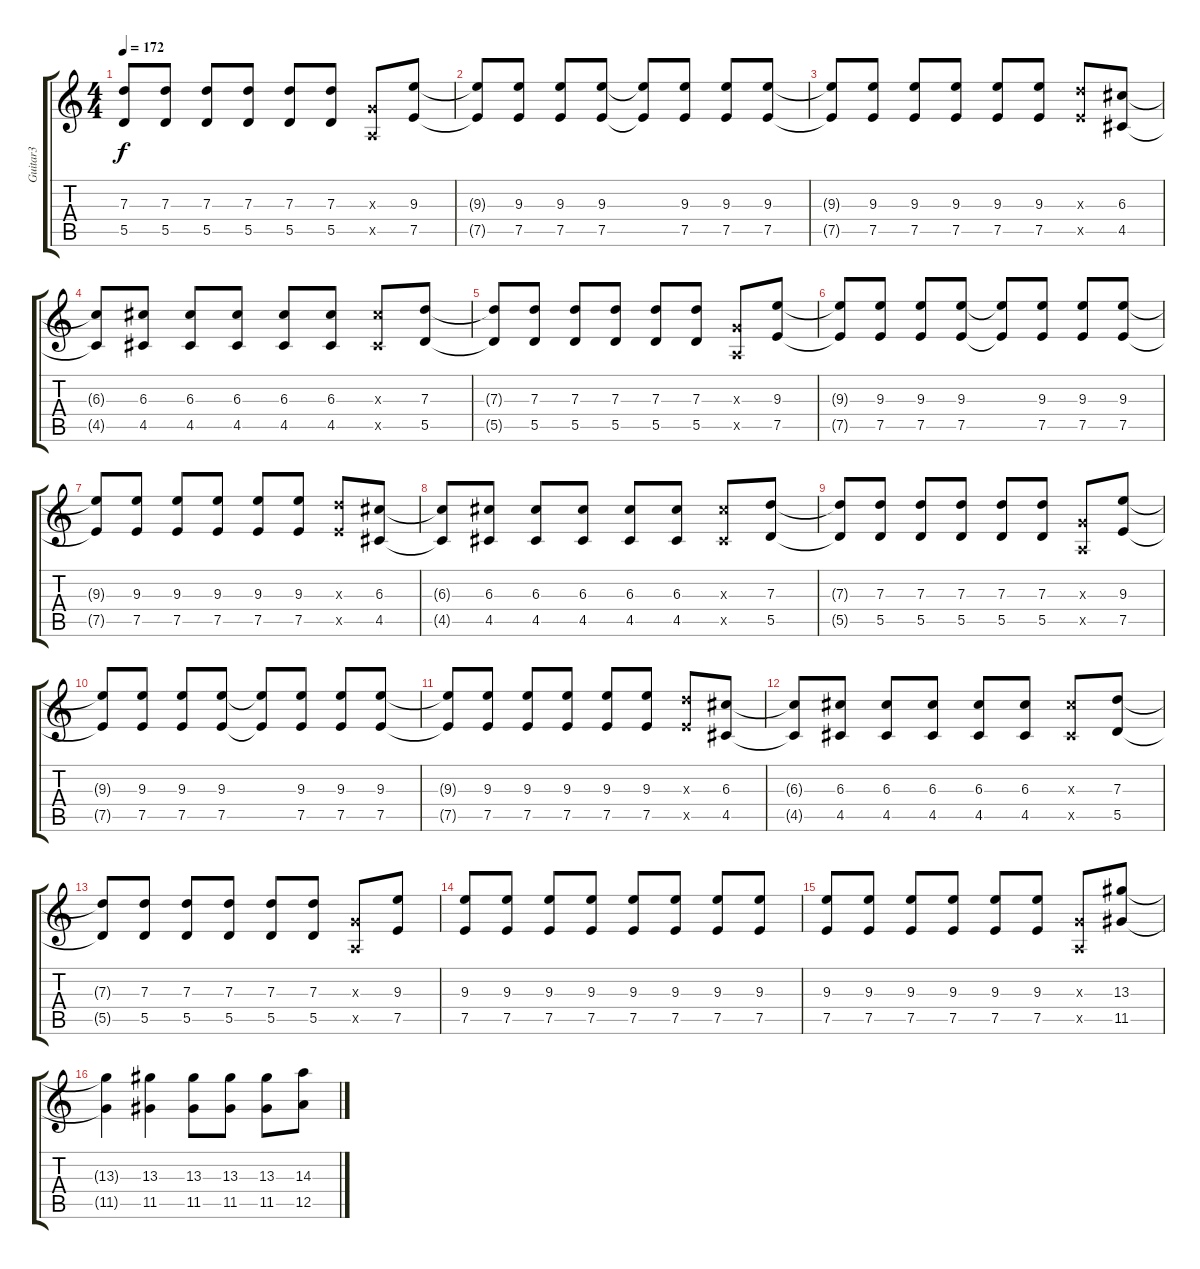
\track ("Guitar3" "Guitar3") {instrument electricguitarmuted}
\staff {score tabs}
\tuning (E4 B3 G3 D3 A2 E2) {hide}
\ts (4 4)
\tempo 172
\clef g2
\ks c
(7.3{t} 5.5{t}).8{dy f} (7.3 5.5).8 (7.3 5.5).8 (7.3 5.5).8 (7.3 5.5).8 (7.3 5.5).8 (0.3{x} 0.5{x}).8 (9.3 7.5).8 |
(9.3{t} 7.5{t}).8 (9.3 7.5).8 (9.3 7.5).8 (9.3 7.5).8 (9.3{t} 7.5{t}).8 (9.3 7.5).8 (9.3 7.5).8 (9.3 7.5).8 |
(9.3{t} 7.5{t}).8 (9.3 7.5).8 (9.3 7.5).8 (9.3 7.5).8 (9.3 7.5).8 (9.3 7.5).8 (7.3{x} 7.5{x}).8 (6.3 4.5).8 |
(6.3{t} 4.5{t}).8 (6.3 4.5).8 (6.3 4.5).8 (6.3 4.5).8 (6.3 4.5).8 (6.3 4.5).8 (6.3{x} 4.5{x}).8 (7.3 5.5).8 |
(7.3{t} 5.5{t}).8 (7.3 5.5).8 (7.3 5.5).8 (7.3 5.5).8 (7.3 5.5).8 (7.3 5.5).8 (0.3{x} 0.5{x}).8 (9.3 7.5).8 |
(9.3{t} 7.5{t}).8 (9.3 7.5).8 (9.3 7.5).8 (9.3 7.5).8 (9.3{t} 7.5{t}).8 (9.3 7.5).8 (9.3 7.5).8 (9.3 7.5).8 |
(9.3{t} 7.5{t}).8 (9.3 7.5).8 (9.3 7.5).8 (9.3 7.5).8 (9.3 7.5).8 (9.3 7.5).8 (7.3{x} 7.5{x}).8 (6.3 4.5).8 |
(6.3{t} 4.5{t}).8 (6.3 4.5).8 (6.3 4.5).8 (6.3 4.5).8 (6.3 4.5).8 (6.3 4.5).8 (6.3{x} 4.5{x}).8 (7.3 5.5).8 |
(7.3{t} 5.5{t}).8 (7.3 5.5).8 (7.3 5.5).8 (7.3 5.5).8 (7.3 5.5).8 (7.3 5.5).8 (0.3{x} 0.5{x}).8 (9.3 7.5).8 |
(9.3{t} 7.5{t}).8 (9.3 7.5).8 (9.3 7.5).8 (9.3 7.5).8 (9.3{t} 7.5{t}).8 (9.3 7.5).8 (9.3 7.5).8 (9.3 7.5).8 |
(9.3{t} 7.5{t}).8 (9.3 7.5).8 (9.3 7.5).8 (9.3 7.5).8 (9.3 7.5).8 (9.3 7.5).8 (7.3{x} 7.5{x}).8 (6.3 4.5).8 |
(6.3{t} 4.5{t}).8 (6.3 4.5).8 (6.3 4.5).8 (6.3 4.5).8 (6.3 4.5).8 (6.3 4.5).8 (6.3{x} 4.5{x}).8 (7.3 5.5).8 |
(7.3{t} 5.5{t}).8 (7.3 5.5).8 (7.3 5.5).8 (7.3 5.5).8 (7.3 5.5).8 (7.3 5.5).8 (0.3{x} 0.5{x}).8 (9.3 7.5).8 |
(9.3 7.5).8 (9.3 7.5).8 (9.3 7.5).8 (9.3 7.5).8 (9.3 7.5).8 (9.3 7.5).8 (9.3 7.5).8 (9.3 7.5).8 |
(9.3 7.5).8 (9.3 7.5).8 (9.3 7.5).8 (9.3 7.5).8 (9.3 7.5).8 (9.3 7.5).8 (0.3{x} 0.5{x}).8 (13.3 11.5).8 |
(13.3{t} 11.5{t}).4 (13.3 11.5).4 (13.3 11.5).8 (13.3 11.5).8 (13.3 11.5).8 (14.3 12.5).8
